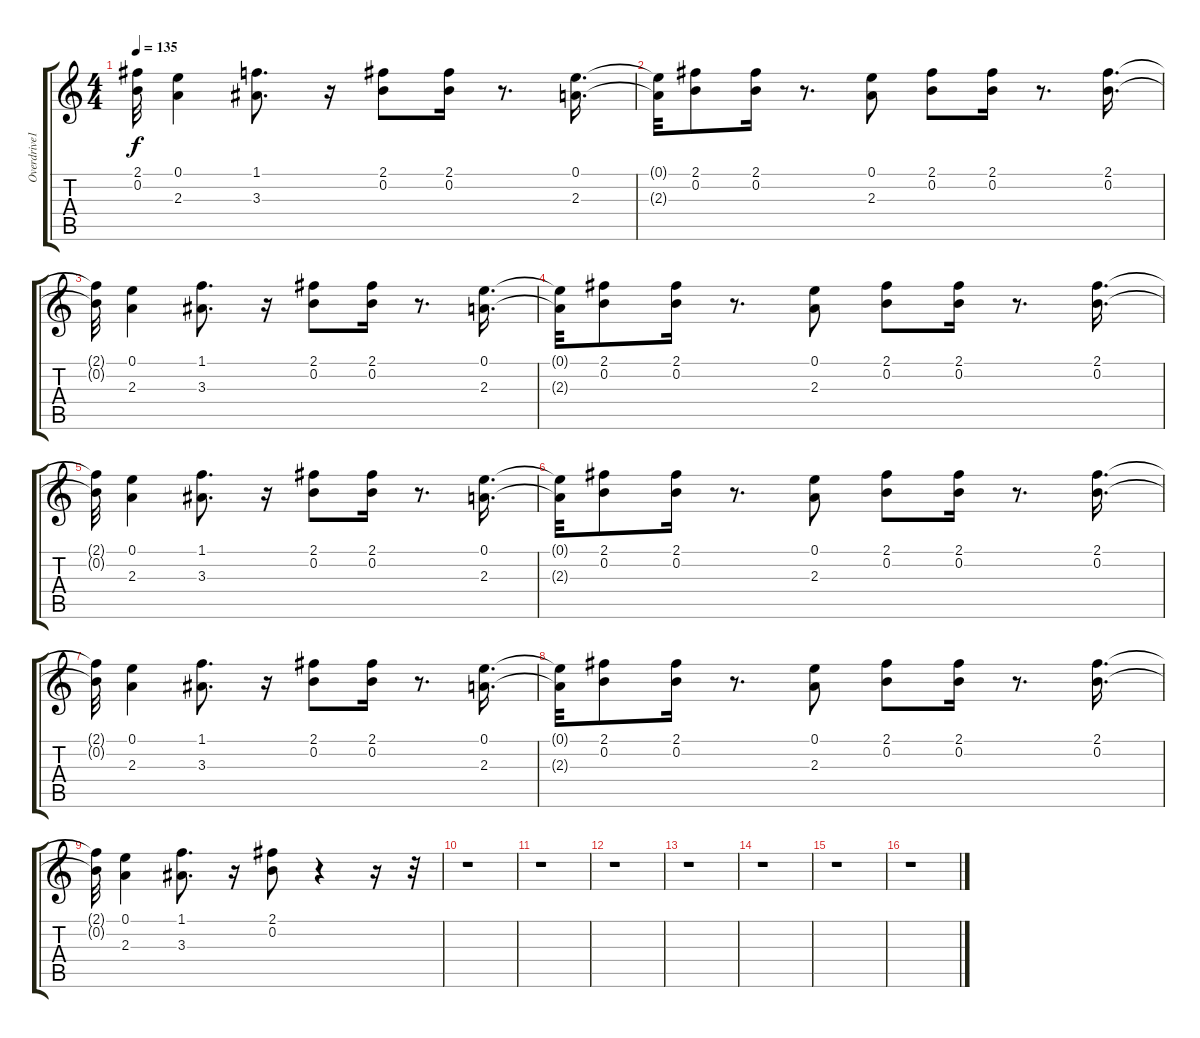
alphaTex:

\track ("Overdrive1" "Overdrive1") {instrument overdrivenguitar}
\staff {score tabs}
\tuning (E4 B3 G3 D3 A2 E2) {hide}
\ts (4 4)
\tempo 135
\clef g2
\ks c
(2.1{t} 0.2{t}).32{dy f} (0.1 2.3).4 (1.1 3.3).8{d} r.16 (2.1 0.2).8 (2.1 0.2).16 r.8{d} (0.1 2.3).16{d} |
(0.1{t} 2.3{t}).32 (2.1 0.2).8 (2.1 0.2).16 r.8{d} (0.1 2.3).8 (2.1 0.2).8 (2.1 0.2).16 r.8{d} (2.1 0.2).16{d} |
(2.1{t} 0.2{t}).32 (0.1 2.3).4 (1.1 3.3).8{d} r.16 (2.1 0.2).8 (2.1 0.2).16 r.8{d} (0.1 2.3).16{d} |
(0.1{t} 2.3{t}).32 (2.1 0.2).8 (2.1 0.2).16 r.8{d} (0.1 2.3).8 (2.1 0.2).8 (2.1 0.2).16 r.8{d} (2.1 0.2).16{d} |
(2.1{t} 0.2{t}).32 (0.1 2.3).4 (1.1 3.3).8{d} r.16 (2.1 0.2).8 (2.1 0.2).16 r.8{d} (0.1 2.3).16{d} |
(0.1{t} 2.3{t}).32 (2.1 0.2).8 (2.1 0.2).16 r.8{d} (0.1 2.3).8 (2.1 0.2).8 (2.1 0.2).16 r.8{d} (2.1 0.2).16{d} |
(2.1{t} 0.2{t}).32 (0.1 2.3).4 (1.1 3.3).8{d} r.16 (2.1 0.2).8 (2.1 0.2).16 r.8{d} (0.1 2.3).16{d} |
(0.1{t} 2.3{t}).32 (2.1 0.2).8 (2.1 0.2).16 r.8{d} (0.1 2.3).8 (2.1 0.2).8 (2.1 0.2).16 r.8{d} (2.1 0.2).16{d} |
(2.1{t} 0.2{t}).32 (0.1 2.3).4 (1.1 3.3).8{d} r.16 (2.1 0.2).8 r.4 r.16 r.32 |
r.1 |
r.1 |
r.1 |
r.1 |
r.1 |
r.1 |
r.1
